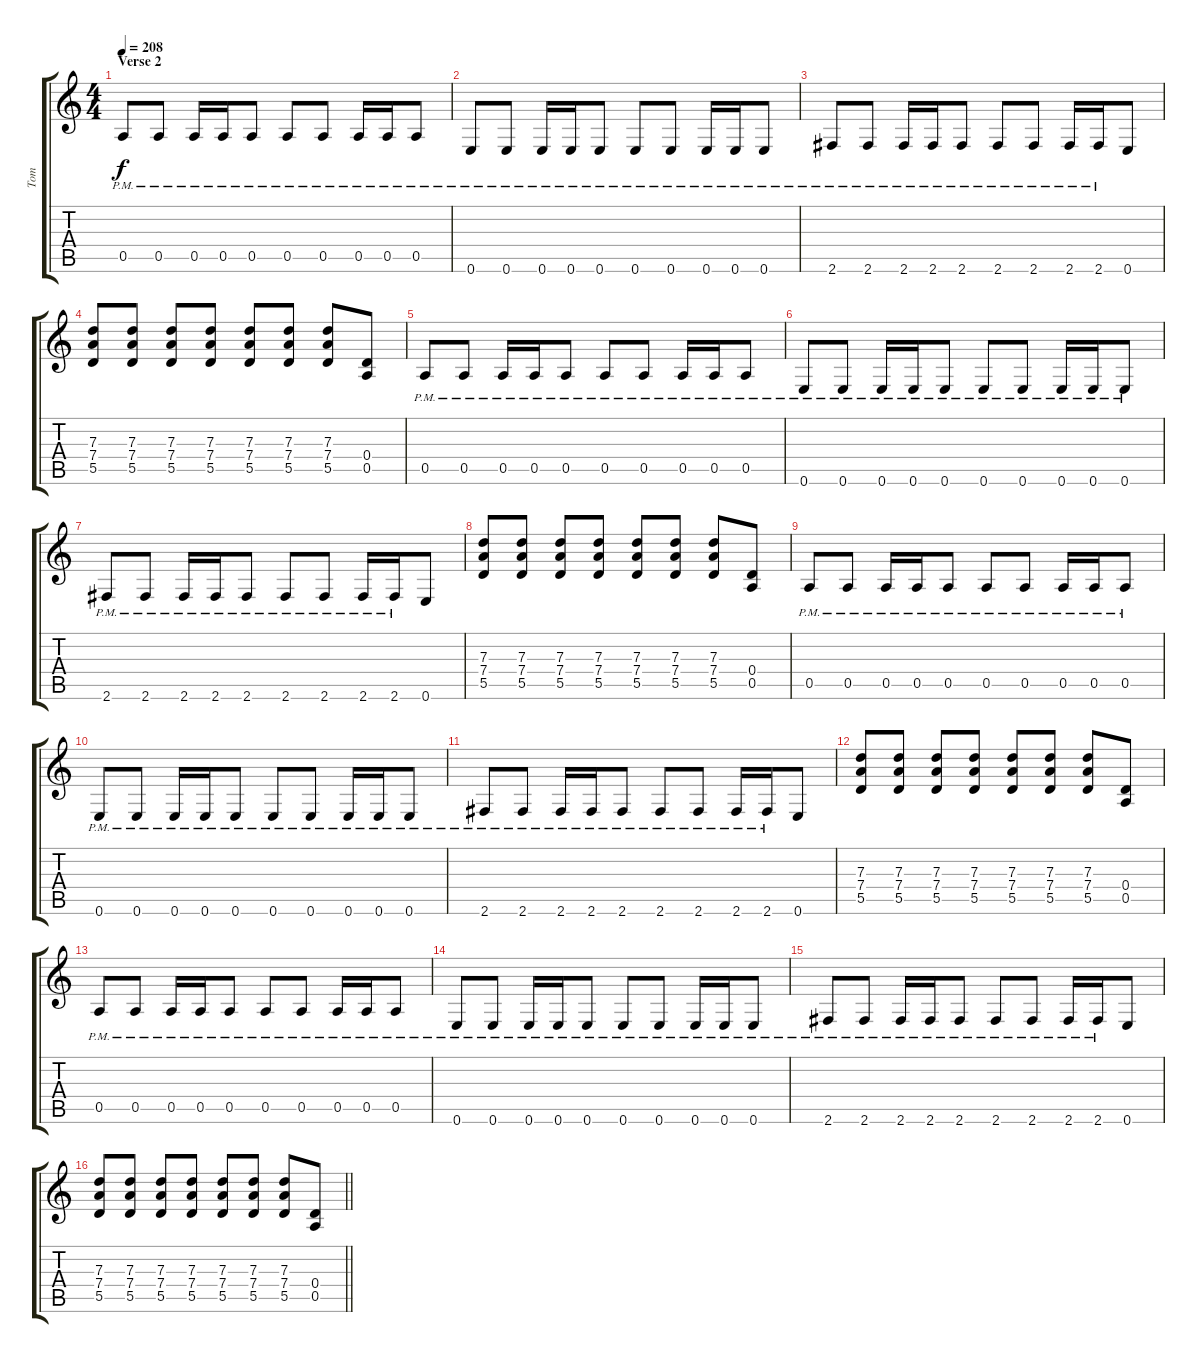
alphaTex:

\track ("Tom" "Tom") {instrument distortionguitar}
\staff {score tabs}
\tuning (E4 B3 G3 D3 A2 E2) {hide}
\ts (4 4)
\section ("" "Verse 2")
\tempo 208
\clef g2
\ks c
0.5{pm}.8{dy f} 0.5{pm}.8 0.5{pm}.16 0.5{pm}.16 0.5{pm}.8 0.5{pm}.8 0.5{pm}.8 0.5{pm}.16 0.5{pm}.16 0.5{pm}.8 |
0.6{pm}.8 0.6{pm}.8 0.6{pm}.16 0.6{pm}.16 0.6{pm}.8 0.6{pm}.8 0.6{pm}.8 0.6{pm}.16 0.6{pm}.16 0.6{pm}.8 |
2.6{pm}.8 2.6{pm}.8 2.6{pm}.16 2.6{pm}.16 2.6{pm}.8 2.6{pm}.8 2.6{pm}.8 2.6{pm}.16 2.6{pm}.16 0.6.8 |
(7.3 7.4 5.5).8 (7.3 7.4 5.5).8 (7.3 7.4 5.5).8 (7.3 7.4 5.5).8 (7.3 7.4 5.5).8 (7.3 7.4 5.5).8 (7.3 7.4 5.5).8 (0.4 0.5).8 |
0.5{pm}.8 0.5{pm}.8 0.5{pm}.16 0.5{pm}.16 0.5{pm}.8 0.5{pm}.8 0.5{pm}.8 0.5{pm}.16 0.5{pm}.16 0.5{pm}.8 |
0.6{pm}.8 0.6{pm}.8 0.6{pm}.16 0.6{pm}.16 0.6{pm}.8 0.6{pm}.8 0.6{pm}.8 0.6{pm}.16 0.6{pm}.16 0.6{pm}.8 |
2.6{pm}.8 2.6{pm}.8 2.6{pm}.16 2.6{pm}.16 2.6{pm}.8 2.6{pm}.8 2.6{pm}.8 2.6{pm}.16 2.6{pm}.16 0.6.8 |
(7.3 7.4 5.5).8 (7.3 7.4 5.5).8 (7.3 7.4 5.5).8 (7.3 7.4 5.5).8 (7.3 7.4 5.5).8 (7.3 7.4 5.5).8 (7.3 7.4 5.5).8 (0.4 0.5).8 |
0.5{pm}.8 0.5{pm}.8 0.5{pm}.16 0.5{pm}.16 0.5{pm}.8 0.5{pm}.8 0.5{pm}.8 0.5{pm}.16 0.5{pm}.16 0.5{pm}.8 |
0.6{pm}.8 0.6{pm}.8 0.6{pm}.16 0.6{pm}.16 0.6{pm}.8 0.6{pm}.8 0.6{pm}.8 0.6{pm}.16 0.6{pm}.16 0.6{pm}.8 |
2.6{pm}.8 2.6{pm}.8 2.6{pm}.16 2.6{pm}.16 2.6{pm}.8 2.6{pm}.8 2.6{pm}.8 2.6{pm}.16 2.6{pm}.16 0.6.8 |
(7.3 7.4 5.5).8 (7.3 7.4 5.5).8 (7.3 7.4 5.5).8 (7.3 7.4 5.5).8 (7.3 7.4 5.5).8 (7.3 7.4 5.5).8 (7.3 7.4 5.5).8 (0.4 0.5).8 |
0.5{pm}.8 0.5{pm}.8 0.5{pm}.16 0.5{pm}.16 0.5{pm}.8 0.5{pm}.8 0.5{pm}.8 0.5{pm}.16 0.5{pm}.16 0.5{pm}.8 |
0.6{pm}.8 0.6{pm}.8 0.6{pm}.16 0.6{pm}.16 0.6{pm}.8 0.6{pm}.8 0.6{pm}.8 0.6{pm}.16 0.6{pm}.16 0.6{pm}.8 |
2.6{pm}.8 2.6{pm}.8 2.6{pm}.16 2.6{pm}.16 2.6{pm}.8 2.6{pm}.8 2.6{pm}.8 2.6{pm}.16 2.6{pm}.16 0.6.8 |
\barLineRight lightlight
(7.3 7.4 5.5).8 (7.3 7.4 5.5).8 (7.3 7.4 5.5).8 (7.3 7.4 5.5).8 (7.3 7.4 5.5).8 (7.3 7.4 5.5).8 (7.3 7.4 5.5).8 (0.4 0.5).8
